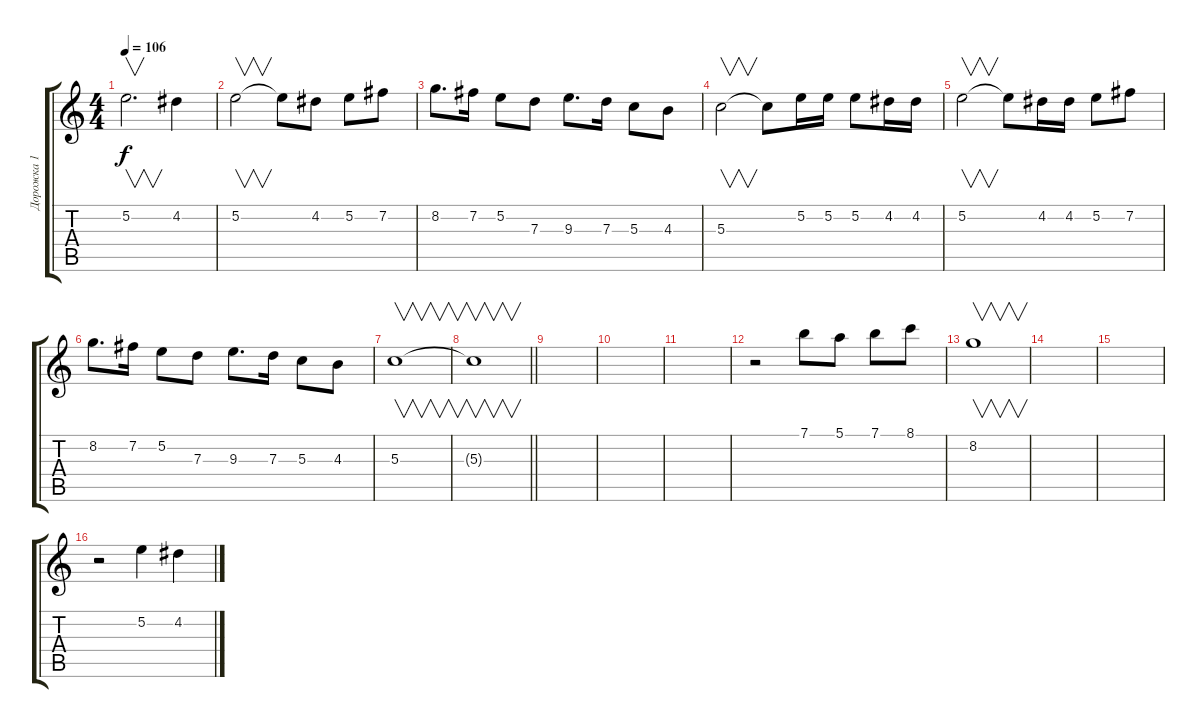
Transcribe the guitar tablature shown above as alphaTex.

\track ("Дорожка 1" "Дорожка 1") {instrument acousticguitarsteel}
\staff {score tabs}
\tuning (E4 B3 G3 D3 A2 E2) {hide}
\ts (4 4)
\tempo 106
\clef g2
\ks c
5.2.2{v d dy f instrument acousticguitarsteel} 4.2.4 |
5.2.2{v} 5.2{t}.8 4.2.8 5.2.8 7.2.8 |
8.2.8{d} 7.2.16 5.2.8 7.3.8 9.3.8{d} 7.3.16 5.3.8 4.3.8 |
5.3.2{v} 5.3{t}.8 5.2.16 5.2.16 5.2.8 4.2.16 4.2.16 |
5.2.2{v} 5.2{t}.8 4.2.16 4.2.16 5.2.8 7.2.8 |
8.2.8{d} 7.2.16 5.2.8 7.3.8 9.3.8{d} 7.3.16 5.3.8 4.3.8 |
5.3.1{v} |
\barLineRight lightlight
5.3{t}.1{v} |
|
|
|
r.2 7.1.8 5.1.8 7.1.8 8.1.8 |
8.2.1{v} |
|
|
r.2 5.2.4 4.2.4
